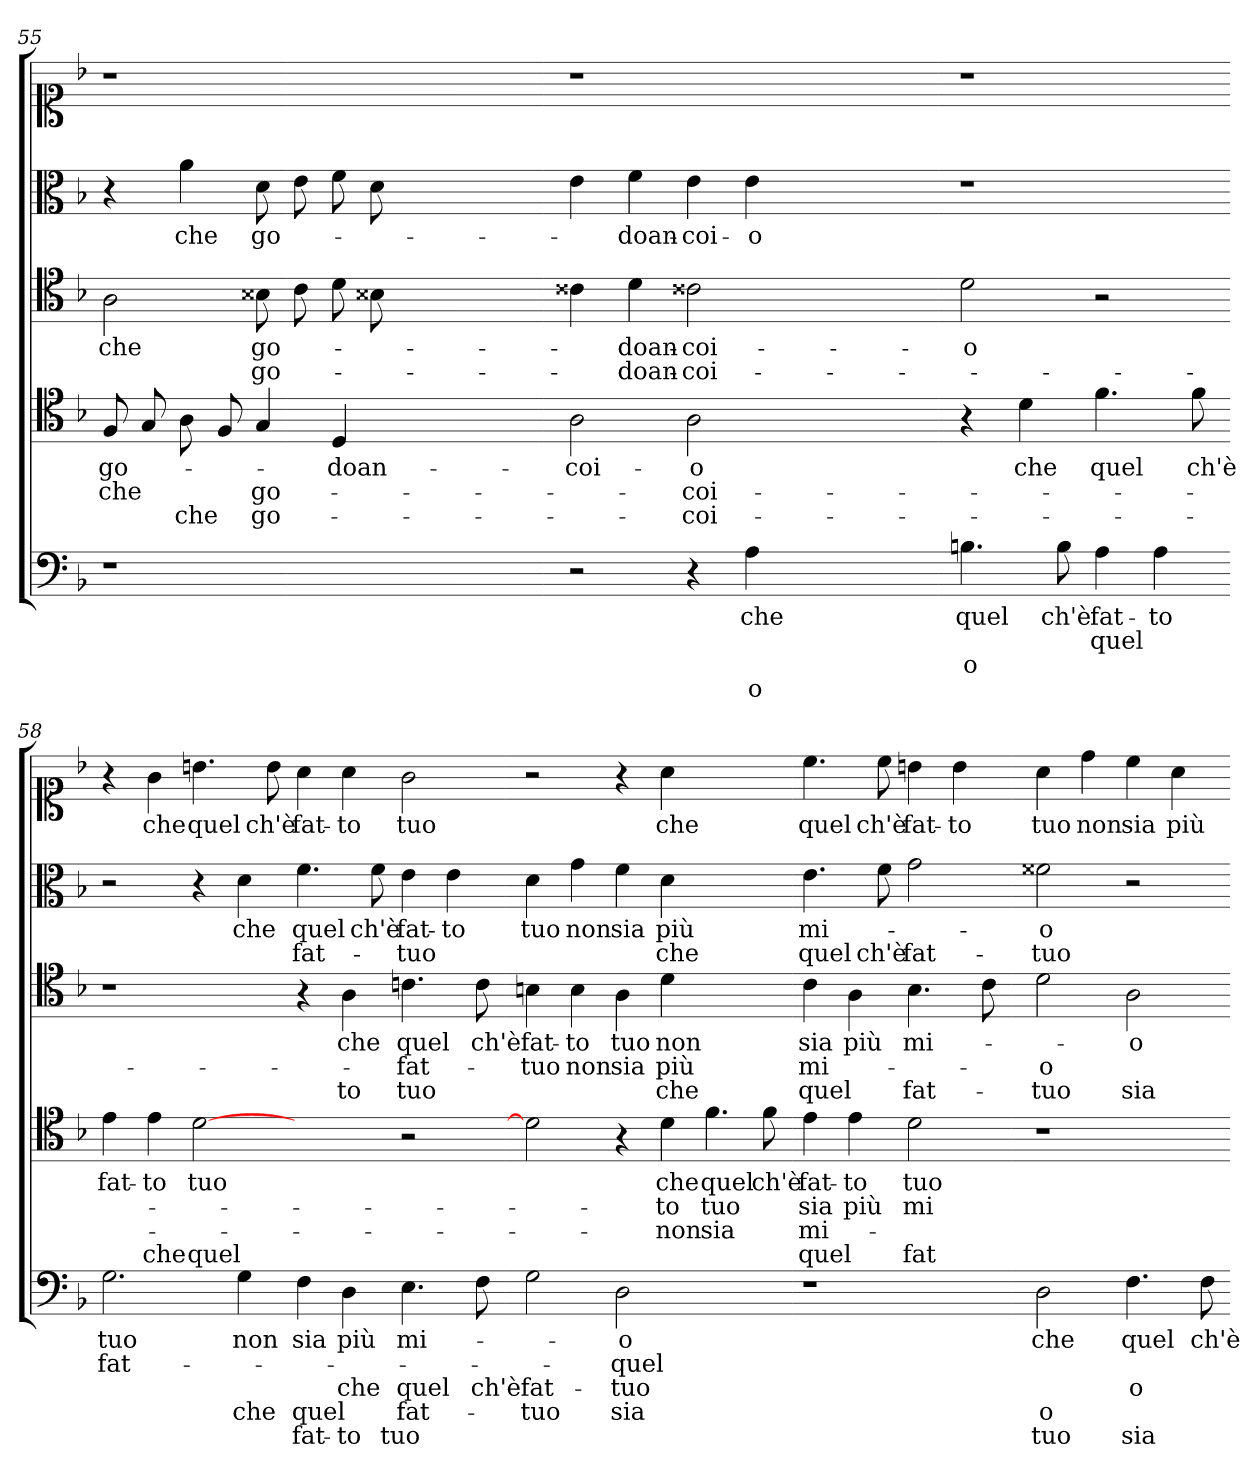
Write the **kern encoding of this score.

**kern	**text	**text	**text	**text	**text	**kern	**text	**text	**text	**text	**kern	**text	**text	**text	**kern	**text	**text	**kern	**text
*part5	*part5	*part5	*part5	*part5	*part5	*part4	*part4	*part4	*part4	*part4	*part3	*part3	*part3	*part3	*part2	*part2	*part2	*part1	*part1
*staff5	*staff5	*staff5	*staff5	*staff5	*staff5	*staff4	*staff4	*staff4	*staff4	*staff4	*staff3	*staff3	*staff3	*staff3	*staff2	*staff2	*staff2	*staff1	*staff1
*clefF4	*	*	*	*	*	*clefC4	*	*	*	*	*clefC4	*	*	*	*clefC3	*	*	*clefC1	*
*k[b-]	*	*	*	*	*	*k[b-]	*	*	*	*	*k[b-]	*	*	*	*k[b-]	*	*	*k[b-]	*
=55	=55	=55	=55	=55	=55	=55	=55	=55	=55	=55	=55	=55	=55	=55	=55	=55	=55	=55	=55
1r	.	.	.	.	.	8F	go-	che	.	.	2A	che	.	.	4r	.	.	1r	.
.	.	.	.	.	.	8G	.	.	.	.	.	.	.	.	.	.	.	.	.
.	.	.	.	.	.	8A	.	.	che	.	.	.	.	.	4a	che	.	.	.
.	.	.	.	.	.	8F	.	.	.	.	.	.	.	.	.	.	.	.	.
.	.	.	.	.	.	4G	.	go-	go-	.	8B##X	go-	go-	.	8d	go-	.	.	.
.	.	.	.	.	.	.	.	.	.	.	8c	.	.	.	8e	.	.	.	.
.	.	.	.	.	.	4D	doan-	.	.	.	8d	.	.	.	8f	.	.	.	.
.	.	.	.	.	.	.	.	.	.	.	8B##X	.	.	.	8d	.	.	.	.
1ryy	.	.	.	.	.	1ryy	.	.	.	.	1ryy	.	.	.	1ryy	.	.	1ryy	.
=56-	=56-	=56-	=56-	=56-	=56-	=56-	=56-	=56-	=56-	=56-	=56-	=56-	=56-	=56-	=56-	=56-	=56-	=56-	=56-
2r	.	.	.	.	.	2A	coi-	.	.	.	4c##X	.	.	.	4e	.	.	1r	.
.	.	.	.	.	.	.	.	.	.	.	4d	doan-	doan-	.	4f	doan-	.	.	.
4r	.	.	.	.	.	2A	o	coi-	coi-	.	2c##X	coi-	coi-	.	4e	coi-	.	.	.
4A	che	.	.	o	.	.	.	.	.	.	.	.	.	.	4e	o	.	.	.
1ryy	.	.	.	.	.	1ryy	.	.	.	.	1ryy	.	.	.	1ryy	.	.	1ryy	.
=57-	=57-	=57-	=57-	=57-	=57-	=57-	=57-	=57-	=57-	=57-	=57-	=57-	=57-	=57-	=57-	=57-	=57-	=57-	=57-
4.Bn	quel	.	o	.	.	4r	.	.	.	.	2d	o	.	.	1r	.	.	1r	.
.	.	.	.	.	.	4d	che	.	.	.	.	.	.	.	.	.	.	.	.
8B	ch'è	.	.	.	.	.	.	.	.	.	.	.	.	.	.	.	.	.	.
4A	fat-	quel	.	.	.	4.f	quel	.	.	.	2r	.	.	.	.	.	.	.	.
4A	to	.	.	.	.	.	.	.	.	.	.	.	.	.	.	.	.	.	.
.	.	.	.	.	.	8f	ch'è	.	.	.	.	.	.	.	.	.	.	.	.
=58-	=58-	=58-	=58-	=58-	=58-	=58-	=58-	=58-	=58-	=58-	=58-	=58-	=58-	=58-	=58-	=58-	=58-	=58-	=58-
2.G	tuo	fat-	.	.	.	4e	fat-	.	.	.	1r	.	.	.	2r	.	.	4r	.
.	.	.	.	.	.	4e	to	.	.	che	.	.	.	.	.	.	.	4g	che
.	.	.	.	.	.	[2d	tuo	.	.	quel	.	.	.	.	4r	.	.	4.bn	quel
4G	non	.	.	che	.	.	.	.	.	.	.	.	.	.	4d	che	.	.	.
.	.	.	.	.	.	.	.	.	.	.	.	.	.	.	.	.	.	8b	ch'è
4F	sia	.	.	quel	fat-	2ryy	.	.	.	.	4r	.	.	.	4.f	quel	fat-	4a	fat-
4D	più	.	che	.	to	.	.	.	.	.	4A	che	.	to	.	.	.	4a	to
.	.	.	.	.	.	.	.	.	.	.	.	.	.	.	8f	ch'è	.	.	.
4.E	mi-	.	quel	fat-	tuo	2r	.	.	.	.	4.c	quel	fat-	tuo	4e	fat-	tuo	2g	tuo
.	.	.	.	.	.	.	.	.	.	.	.	.	.	.	4e	to	.	.	.
8F	.	.	ch'è	.	.	.	.	.	.	.	8c	ch'è	.	.	.	.	.	.	.
=60-	=60-	=60-	=60-	=60-	=60-	=60-	=60-	=60-	=60-	=60-	=60-	=60-	=60-	=60-	=60-	=60-	=60-	=60-	=60-
2G	.	.	fat-	tuo	.	2d]	.	.	.	.	4B	fat-	tuo	.	4d	tuo	.	2r	.
.	.	.	.	.	.	.	.	.	.	.	4B	to	non	.	4g	non	.	.	.
2D	o	quel	tuo	sia	.	4r	.	.	.	.	4A	tuo	sia	.	4f	sia	.	4r	.
.	.	.	.	.	.	4d	che	to	non	.	4d	non	più	che	4d	più	che	4a	che
2ryy	.	.	.	.	.	4.f	quel	tuo	sia	.	2ryy	.	.	.	2ryy	.	.	2ryy	.
.	.	.	.	.	.	8f	ch'è	.	.	.	.	.	.	.	.	.	.	.	.
=61-	=61-	=61-	=61-	=61-	=61-	=61-	=61-	=61-	=61-	=61-	=61-	=61-	=61-	=61-	=61-	=61-	=61-	=61-	=61-
1r	.	.	.	.	.	4e	fat-	sia	mi-	quel	4c	sia	mi-	quel	4.e	mi-	quel	4.cc	quel
.	.	.	.	.	.	4e	to	più	.	.	4A	più	.	.	.	.	.	.	.
.	.	.	.	.	.	.	.	.	.	.	.	.	.	.	8f	.	ch'è	8cc	ch'è
.	.	.	.	.	.	2d	tuo	mi-	.	fat-	4.B	mi-	.	fat-	2g	.	fat-	4bn	fat-
.	.	.	.	.	.	.	.	.	.	.	.	.	.	.	.	.	.	4b	to
.	.	.	.	.	.	.	.	.	.	.	8c	.	.	.	.	.	.	.	.
=62-	=62-	=62-	=62-	=62-	=62-	=62-	=62-	=62-	=62-	=62-	=62-	=62-	=62-	=62-	=62-	=62-	=62-	=62-	=62-
2D	che	.	.	o	tuo	1r	.	.	.	.	2d	.	o	tuo	2f##X	o	tuo	4a	tuo
.	.	.	.	.	.	.	.	.	.	.	.	.	.	.	.	.	.	4dd	non
4.F	quel	.	o	.	sia	.	.	.	.	.	2A	o	.	sia	2r	.	.	4cc	sia
.	.	.	.	.	.	.	.	.	.	.	.	.	.	.	.	.	.	4a	più
8F	ch'è	.	.	.	.	.	.	.	.	.	.	.	.	.	.	.	.	.	.
=-	=-	=-	=-	=-	=-	=-	=-	=-	=-	=-	=-	=-	=-	=-	=-	=-	=-	=-	=-
*-	*-	*-	*-	*-	*-	*-	*-	*-	*-	*-	*-	*-	*-	*-	*-	*-	*-	*-	*-
